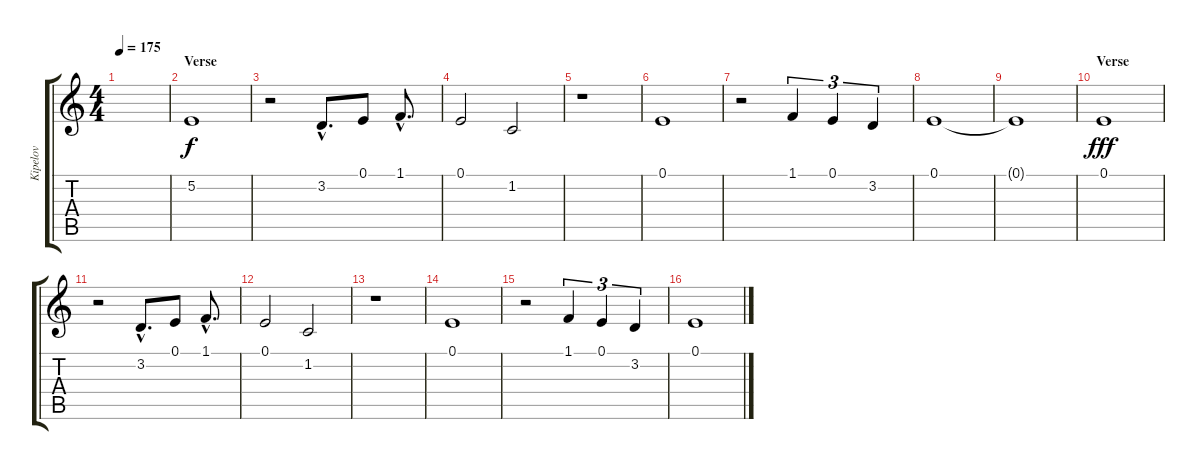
\track ("Kipelov" "Kipelov") {instrument tenorsax}
\staff {score tabs}
\tuning (E4 B3 G3 D3 A2 E2) {hide}
\ts (4 4)
\tempo 175
\clef g2
\ks c
|
\section ("" "Verse")
5.2.1 |
r.2 3.2{hac}.8{d} 0.1.8 1.1{hac}.8{d} |
0.1.2 1.2.2 |
r.1 |
0.1.1 |
r.2 1.1.4{tu (3 2)} 0.1.4{tu (3 2)} 3.2.4{tu (3 2)} |
0.1.1 |
0.1{t}.1{dy f} |
\section ("" "Verse")
0.1.1{dy fff} |
r.2 3.2{hac}.8{d} 0.1.8 1.1{hac}.8{d} |
0.1.2 1.2.2 |
r.1 |
0.1.1 |
r.2 1.1.4{tu (3 2)} 0.1.4{tu (3 2)} 3.2.4{tu (3 2)} |
0.1.1
